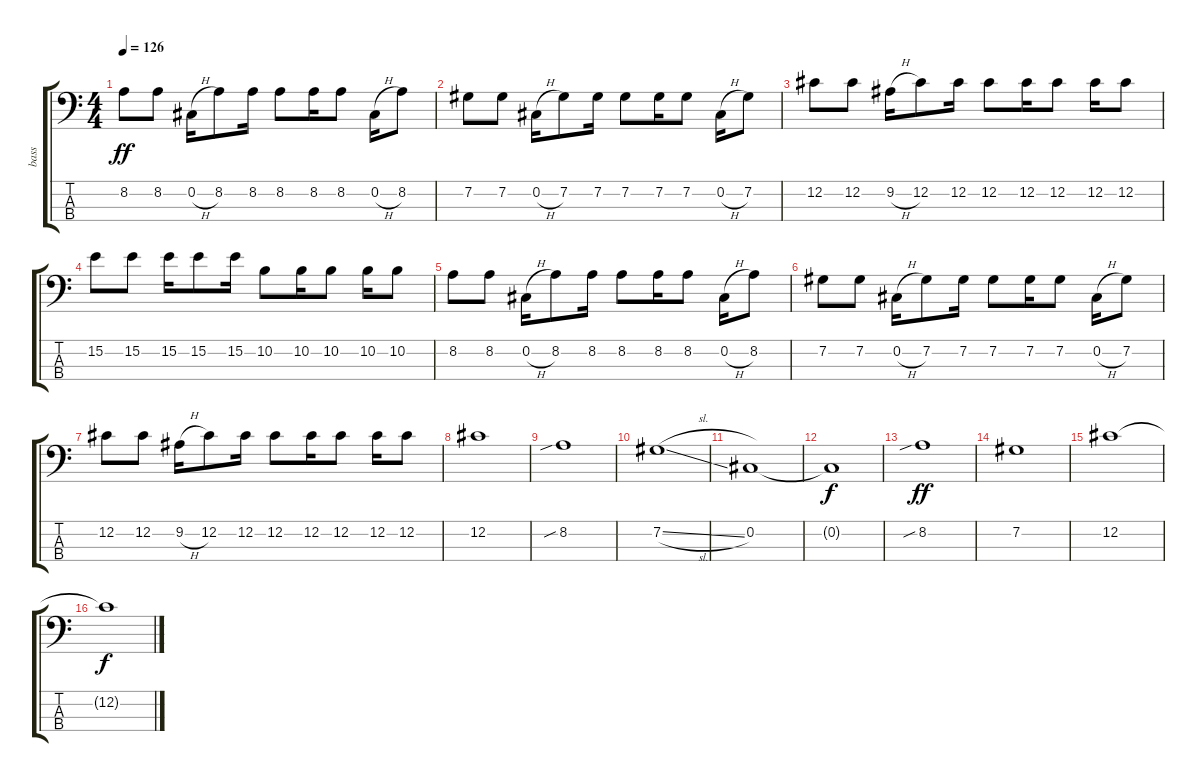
\track ("bass" "bass") {instrument electricbasspick}
\staff {score tabs}
\tuning (Gb2 Db2 Ab1 Eb1) {hide}
\ts (4 4)
\tempo 126
\clef f4
\ks c
8.2.8{dy ff} 8.2.8 0.2{h}.16 8.2.8 8.2.16 8.2.8 8.2.16 8.2.8 0.2{h}.16 8.2.8 |
7.2.8 7.2.8 0.2{h}.16 7.2.8 7.2.16 7.2.8 7.2.16 7.2.8 0.2{h}.16 7.2.8 |
12.2.8 12.2.8 9.2{h}.16 12.2.8 12.2.16 12.2.8 12.2.16 12.2.8 12.2.16 12.2.8 |
15.2.8 15.2.8 15.2.16 15.2.8 15.2.16 10.2.8 10.2.16 10.2.8 10.2.16 10.2.8 |
8.2.8 8.2.8 0.2{h}.16 8.2.8 8.2.16 8.2.8 8.2.16 8.2.8 0.2{h}.16 8.2.8 |
7.2.8 7.2.8 0.2{h}.16 7.2.8 7.2.16 7.2.8 7.2.16 7.2.8 0.2{h}.16 7.2.8 |
12.2.8 12.2.8 9.2{h}.16 12.2.8 12.2.16 12.2.8 12.2.16 12.2.8 12.2.16 12.2.8 |
12.2.1 |
8.2{sib}.1 |
7.2{sl}.1 |
0.2.1 |
0.2{t}.1{dy f} |
8.2{sib}.1{dy ff} |
7.2.1 |
12.2.1 |
12.2{t}.1{dy f}
